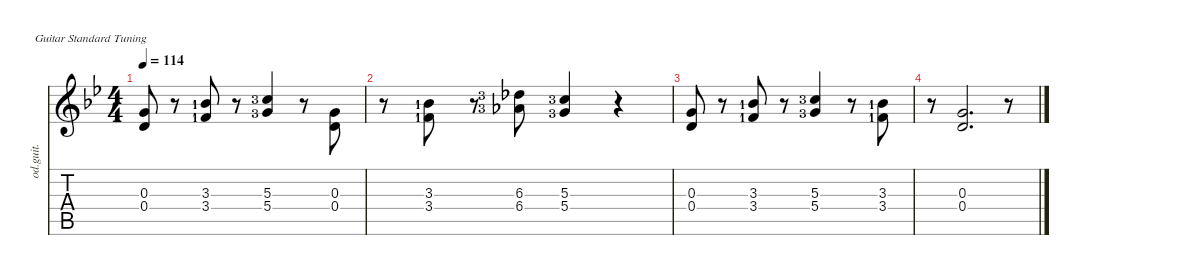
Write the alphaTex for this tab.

\defaultSystemsLayout 4
\hideDynamics
\bracketExtendMode nobrackets
\track ("Overdriven Guitar" "od.guit.") {instrument overdrivenguitar}
\staff {score tabs}
\tuning (E4 B3 G3 D3 A2 E2)
\ts (4 4)
\tempo 114
\clef g2
\ks gminor
(0.4{acc forcenatural} 0.3{acc forcenatural}).8{dy mf instrument overdrivenguitar beam Up} r.8{beam Down} (3.3{lf 2 acc b} 3.4{lf 2 acc forcenatural}).8{beam Up} r.8{beam Down} (5.4{lf 4 acc forcenatural} 5.3{lf 4 acc forcenatural}).4{beam Up} r.8{beam Down} (0.4{acc forcenatural} 0.3{acc forcenatural}).8{beam Up} |
r.8{beam Down} (3.4{lf 2 acc forcenatural} 3.3{lf 2 acc b}).8{beam Up} r.8{beam Down} (6.3{lf 4 acc b} 6.4{lf 4 acc b}).8{beam Down} (5.4{lf 4 acc forcenatural} 5.3{lf 4 acc forcenatural}).4{beam Up} r.4{beam Down} |
(0.4{acc forcenatural} 0.3{acc forcenatural}).8{beam Up} r.8{beam Down} (3.3{lf 2 acc b} 3.4{lf 2 acc forcenatural}).8{beam Up} r.8{beam Down} (5.4{lf 4 acc forcenatural} 5.3{lf 4 acc forcenatural}).4{beam Up} r.8{beam Down} (3.4{lf 2 acc forcenatural} 3.3{lf 2 acc b}).8{beam Up} |
r.8{beam Down} (0.3{acc forcenatural} 0.4{acc forcenatural}).2{d beam Up} r.8{beam Down}
